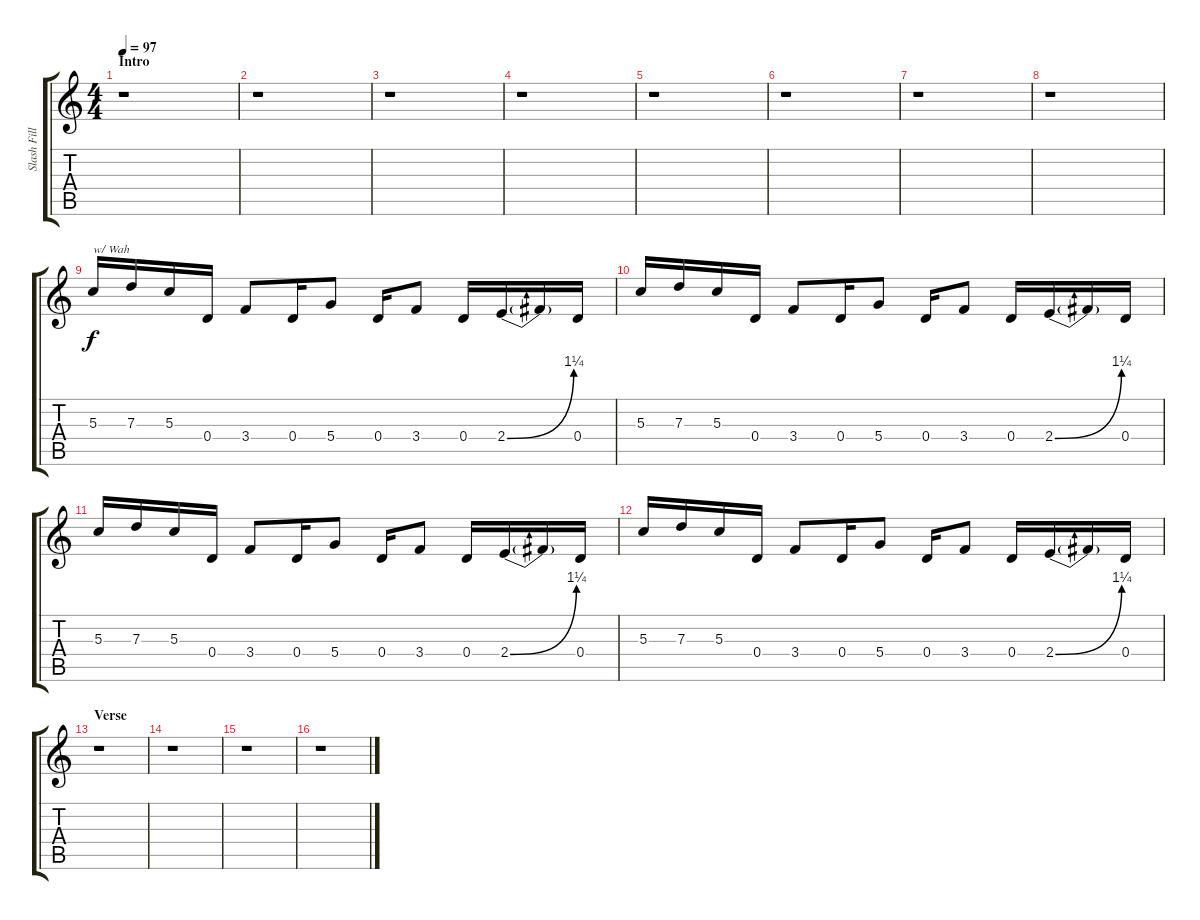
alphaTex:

\track ("Slash Fills/Solo" "Slash Fill") {instrument distortionguitar}
\staff {score tabs}
\tuning (E4 B3 G3 D3 A2 D2) {hide}
\ts (4 4)
\section ("" "Intro")
\tempo 97
\clef g2
\ks c
r.1{dy f instrument distortionguitar} |
r.1 |
r.1 |
r.1 |
r.1 |
r.1 |
r.1 |
r.1 |
5.3.16{txt "w/ Wah" volume 13} 7.3.16 5.3.16 0.4.16 3.4.8 0.4.16 5.4.8 0.4.16 3.4.8 0.4.16 2.4{be (bend 0 0 60 5)}.16 2.4{t}.16 0.4.16 |
5.3.16 7.3.16 5.3.16 0.4.16 3.4.8 0.4.16 5.4.8 0.4.16 3.4.8 0.4.16 2.4{be (bend 0 0 60 5)}.16 2.4{t}.16 0.4.16 |
5.3.16 7.3.16 5.3.16 0.4.16 3.4.8 0.4.16 5.4.8 0.4.16 3.4.8 0.4.16 2.4{be (bend 0 0 60 5)}.16 2.4{t}.16 0.4.16 |
5.3.16 7.3.16 5.3.16 0.4.16 3.4.8 0.4.16 5.4.8 0.4.16 3.4.8 0.4.16 2.4{be (bend 0 0 60 5)}.16 2.4{t}.16 0.4.16 |
\section ("" "Verse")
r.1 |
r.1 |
r.1 |
r.1
